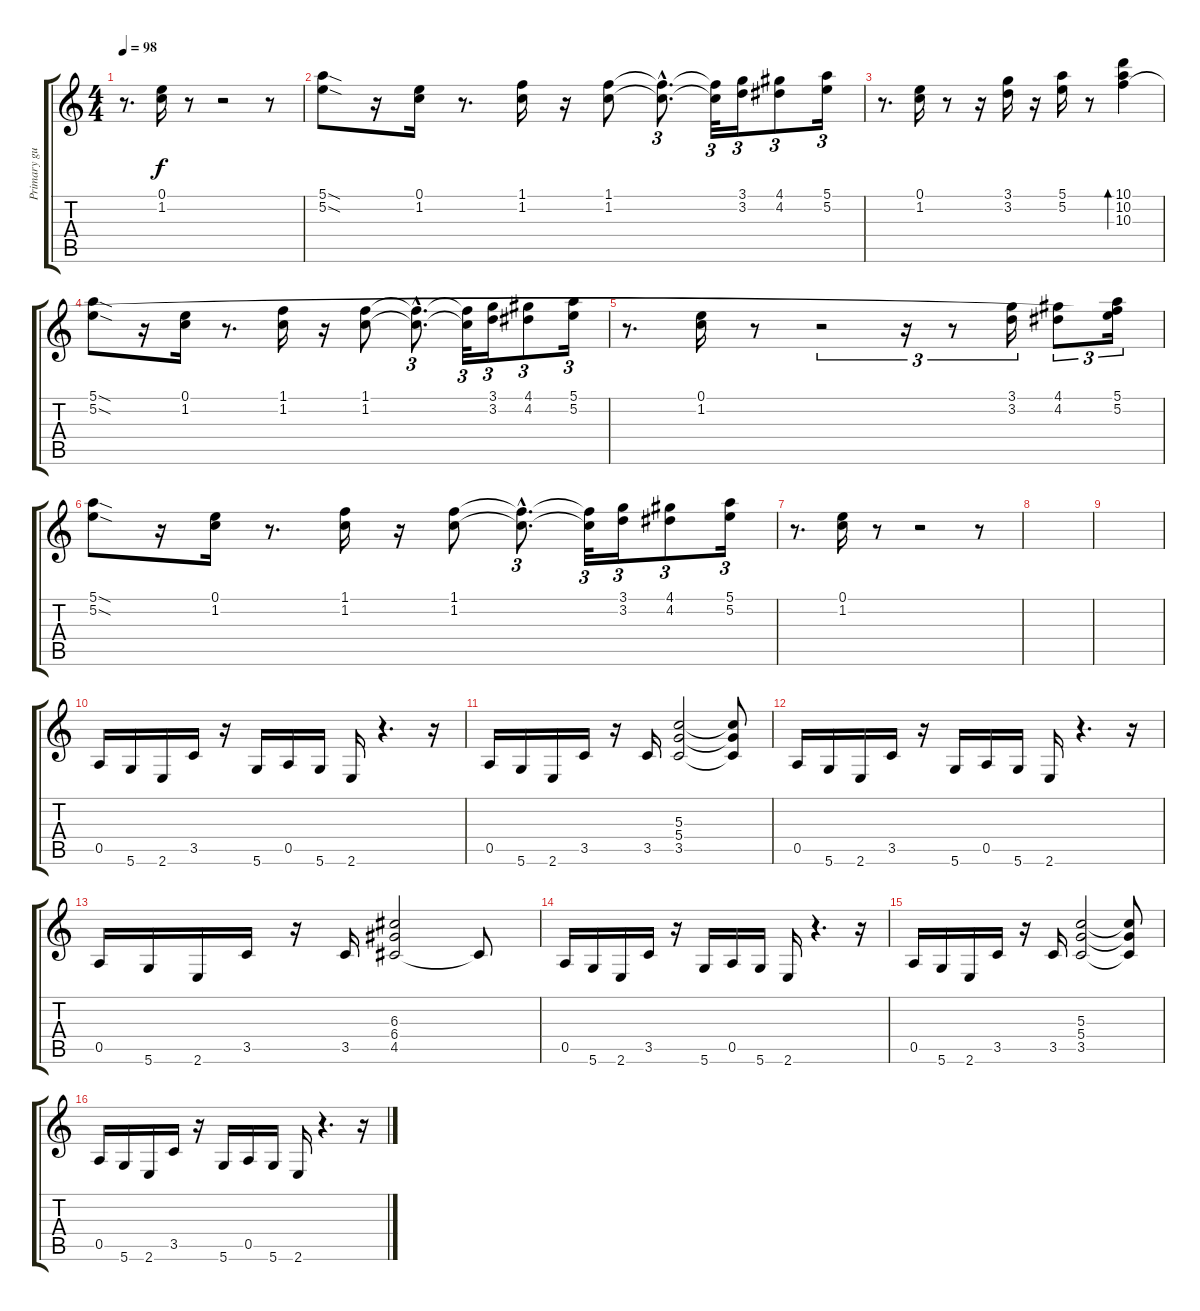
\track ("Primary guitar" "Primary gu") {instrument electricguitarjazz}
\staff {score tabs}
\tuning (E4 B3 G3 D3 A2 D2) {hide}
\ts (4 4)
\tempo 98
\clef g2
\ks c
r.8{d dy f} (0.1 1.2).16 r.8 r.2 r.8 |
(5.1{sod} 5.2{sod}).8 r.16 (0.1 1.2).16 r.8{d} (1.1 1.2).16 r.16 (1.1 1.2).8 (1.1{hac t} 1.2{hac t}).8{d tu (3 2)} (1.1{t} 1.2{t}).32{tu (3 2)} (3.1 3.2).16{tu (3 2)} (4.1 4.2).8{tu (3 2)} (5.1 5.2).16{tu (3 2)} |
r.8{d} (0.1 1.2).16 r.8 r.16 (3.1 3.2).16 r.16 (5.1 5.2).16 r.8 (10.1 10.2 10.3).4{bd 240} |
(5.1{sod} 5.2{sod}).8 r.16 (0.1 1.2).16 r.8{d} (1.1 1.2).16 r.16 (1.1 1.2).8 (1.1{hac t} 1.2{hac t}).8{d tu (3 2)} (1.1{t} 1.2{t}).32{tu (3 2)} (3.1 3.2).16{tu (3 2)} (4.1 4.2).8{tu (3 2)} (5.1 5.2).16{tu (3 2)} |
r.8{d} (0.1 1.2).16 r.8 r.2{tu (3 2)} r.16{tu (3 2)} r.8{tu (3 2)} (3.1 3.2).16{tu (3 2)} (4.1 4.2).8{tu (3 2)} (5.1 5.2 10.3{t}).16{tu (3 2)} |
(5.1{sod} 5.2{sod}).8 r.16 (0.1 1.2).16 r.8{d} (1.1 1.2).16 r.16 (1.1 1.2).8 (1.1{hac t} 1.2{hac t}).8{d tu (3 2)} (1.1{t} 1.2{t}).32{tu (3 2)} (3.1 3.2).16{tu (3 2)} (4.1 4.2).8{tu (3 2)} (5.1 5.2).16{tu (3 2)} |
r.8{d} (0.1 1.2).16 r.8 r.2 r.8 |
|
|
0.5.16{instrument distortionguitar} 5.6.16 2.6.16 3.5.16 r.16 5.6.16 0.5.16 5.6.16 2.6.16 r.4{d} r.16 |
0.5.16 5.6.16 2.6.16 3.5.16 r.16 3.5.16 (5.3 5.4 3.5).2 (5.3{t} 5.4{t} 3.5{t}).8 |
0.5.16 5.6.16 2.6.16 3.5.16 r.16 5.6.16 0.5.16 5.6.16 2.6.16 r.4{d} r.16 |
0.5.16 5.6.16 2.6.16 3.5.16 r.16 3.5.16 (6.3 6.4 4.5).2 4.5{t}.8 |
0.5.16{instrument distortionguitar} 5.6.16 2.6.16 3.5.16 r.16 5.6.16 0.5.16 5.6.16 2.6.16 r.4{d} r.16 |
0.5.16 5.6.16 2.6.16 3.5.16 r.16 3.5.16 (5.3 5.4 3.5).2 (5.3{t} 5.4{t} 3.5{t}).8 |
0.5.16 5.6.16 2.6.16 3.5.16 r.16 5.6.16 0.5.16 5.6.16 2.6.16 r.4{d} r.16
